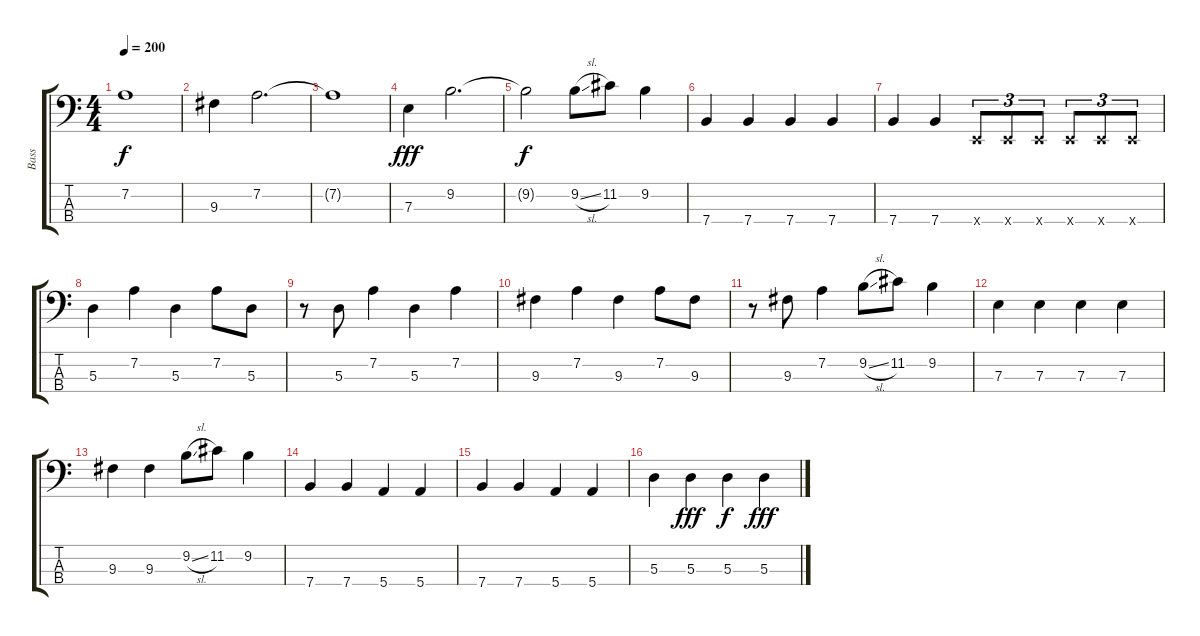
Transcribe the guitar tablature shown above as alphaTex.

\track ("Bass" "Bass") {instrument electricbassfinger}
\staff {score tabs}
\tuning (G2 D2 A1 E1) {hide}
\ts (4 4)
\tempo 200
\clef f4
\ks c
7.2{t}.1{dy f} |
9.3.4 7.2.2{d} |
7.2{t}.1 |
7.3.4{dy fff} 9.2.2{d} |
9.2{t}.2{dy f} 9.2{sl}.8 11.2.8 9.2.4 |
7.4.4 7.4.4 7.4.4 7.4.4 |
7.4.4 7.4.4 0.4{x}.8{tu (3 2)} 0.4{x}.8{tu (3 2)} 0.4{x}.8{tu (3 2)} 0.4{x}.8{tu (3 2)} 0.4{x}.8{tu (3 2)} 0.4{x}.8{tu (3 2)} |
5.3.4 7.2.4 5.3.4 7.2.8 5.3.8 |
r.8 5.3.8 7.2.4 5.3.4 7.2.4 |
9.3.4 7.2.4 9.3.4 7.2.8 9.3.8 |
r.8 9.3.8 7.2.4 9.2{sl}.8 11.2.8 9.2.4 |
7.3.4 7.3.4 7.3.4 7.3.4 |
9.3.4 9.3.4 9.2{sl}.8 11.2.8 9.2.4 |
7.4.4 7.4.4 5.4.4 5.4.4 |
7.4.4 7.4.4 5.4.4 5.4.4 |
5.3.4 5.3.4{dy fff} 5.3.4{dy f} 5.3.4{dy fff}
